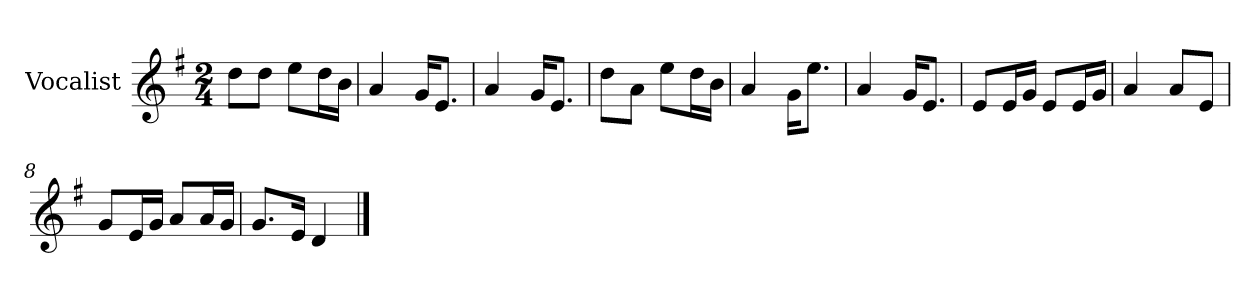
**kern
*part1
*staff1
*I"Vocalist
*k[f#]
*G:
*M2/4
=
8ddL
8ddJ
8eeL
16ddL
16bJJ
=1
4a
16gKL
8.eJ
=2
4a
16gKL
8.eJ
=3
8ddL
8aJ
8eeL
16ddL
16bJJ
=4
4a
16gKL
8.eeJ
=5
4a
16gKL
8.eJ
=6
8eL
16eL
16gJJ
8eL
16eL
16gJJ
=7
4a
8aL
8eJ
=8
8gL
16eL
16gJJ
8aL
16aL
16gJJ
=9
8.gL
16eJk
4d
==
*-
